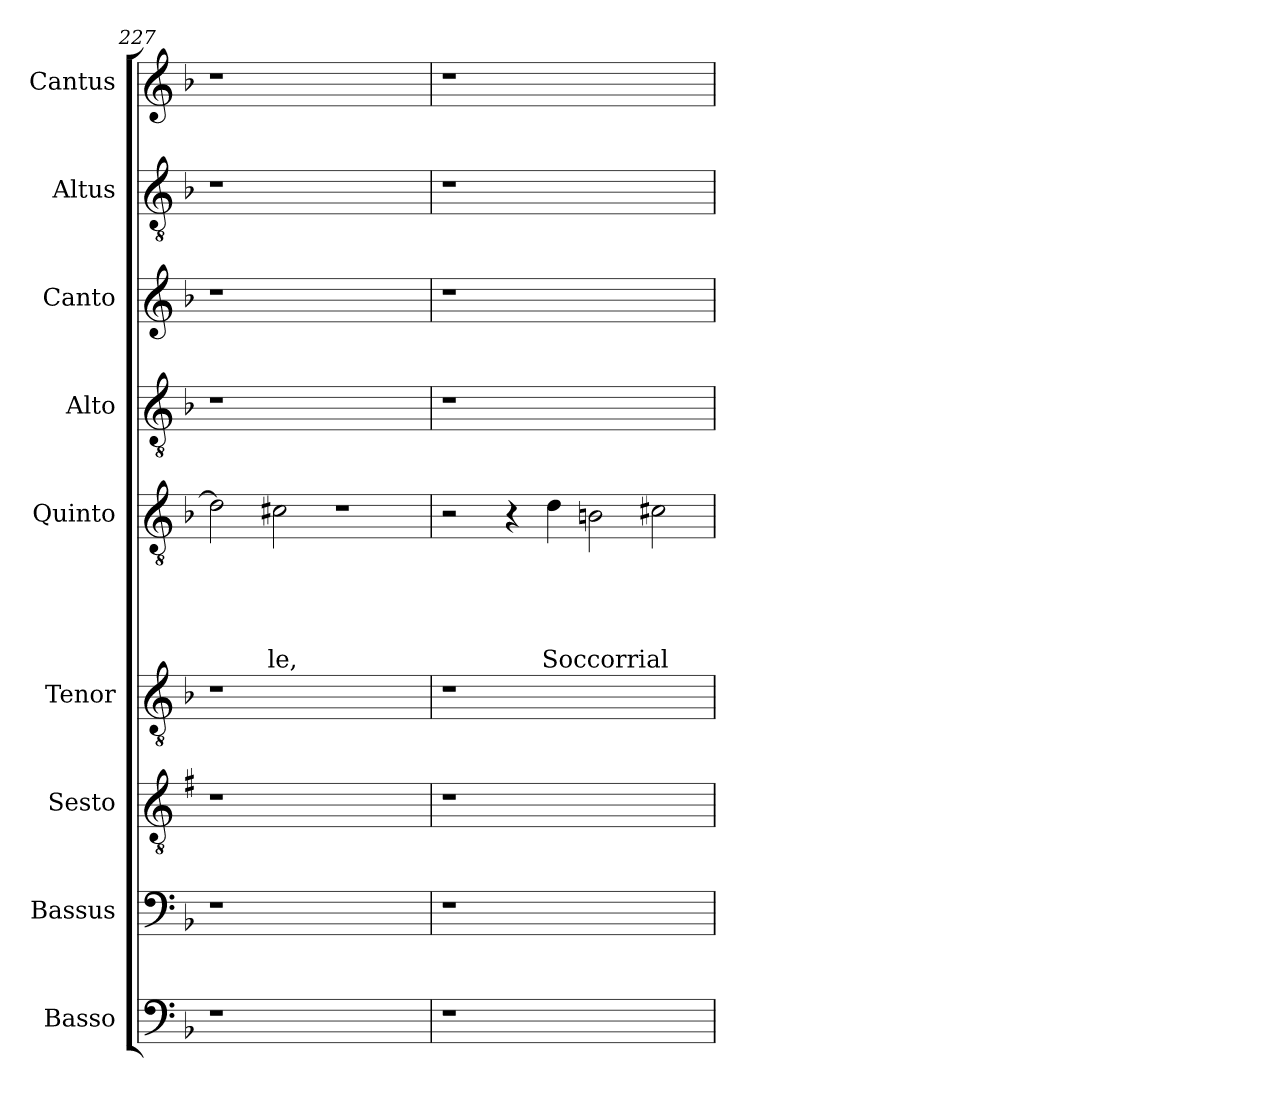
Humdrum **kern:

**kern	**kern	**kern	**kern	**kern	**text	**text	**text	**text	**text	**kern	**kern	**kern	**kern
*part9	*part8	*part7	*part6	*part5	*part5	*part5	*part5	*part5	*part5	*part4	*part3	*part2	*part1
*staff9	*staff8	*staff7	*staff6	*staff5	*staff5	*staff5	*staff5	*staff5	*staff5	*staff4	*staff3	*staff2	*staff1
*I"Basso	*I"Bassus	*I"Sesto	*I"Tenor	*I"Quinto	*	*	*	*	*	*I"Alto	*I"Canto	*I"Altus	*I"Cantus
*	*	*I'Sesto	*I'Tenor	*I'Quinto	*	*	*	*	*	*I'Alto	*I'Canto	*I'Altus	*I'Cantus
*clefF4	*clefF4	*clefGv2	*clefGv2	*clefGv2	*	*	*	*	*	*clefGv2	*clefG2	*clefGv2	*clefG2
*k[b-]	*k[b-]	*k[f#]	*k[b-]	*k[b-]	*	*	*	*	*	*k[b-]	*k[b-]	*k[b-]	*k[b-]
*F:	*F:	*G:	*F:	*F:	*	*	*	*	*	*F:	*F:	*F:	*F:
=227	=227	=227	=227	=227	=227	=227	=227	=227	=227	=227	=227	=227	=227
1r	1r	1r	1r	2d\]	.	.	.	.	.	1r	1r	1r	1r
!	!	!	!	!	!	!	!	!	!LO:LY:b	!	!	!	!
.	.	.	.	2c#X\	.	.	.	.	le,	.	.	.	.
1ryy	1ryy	1ryy	1ryy	1r	.	.	.	.	.	1ryy	1ryy	1ryy	1ryy
=228	=228	=228	=228	=228	=228	=228	=228	=228	=228	=228	=228	=228	=228
1r	1r	1r	1r	2r	.	.	.	.	.	1r	1r	1r	1r
.	.	.	.	4r	.	.	.	.	.	.	.	.	.
!	!	!	!	!	!	!	!	!	!LO:LY:b	!	!	!	!
.	.	.	.	4d\	.	.	.	.	Soccorri	.	.	.	.
1ryy	1ryy	1ryy	1ryy	2Bn\	.	.	.	.	.	1ryy	1ryy	1ryy	1ryy
!	!	!	!	!	!	!	!	!	!LO:LY:b	!	!	!	!
.	.	.	.	2c#X\	.	.	.	.	al	.	.	.	.
=	=	=	=	=	=	=	=	=	=	=	=	=	=
*-	*-	*-	*-	*-	*-	*-	*-	*-	*-	*-	*-	*-	*-
